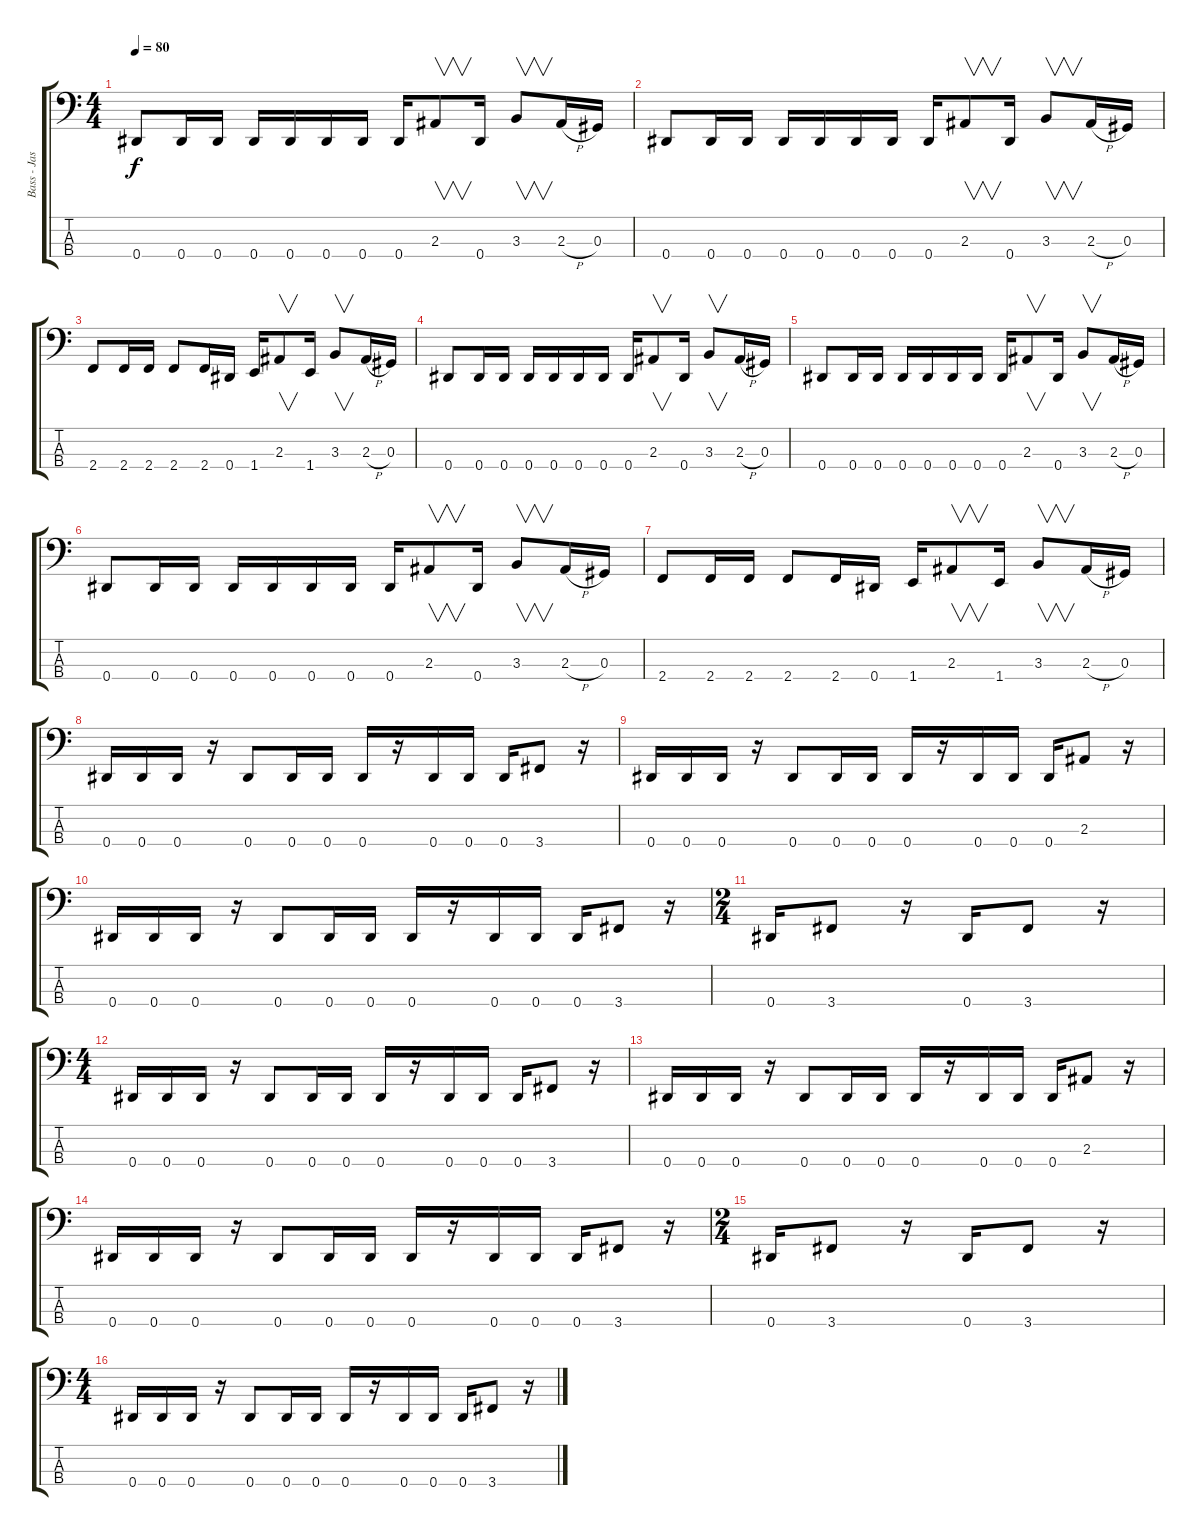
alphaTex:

\track ("Bass - Jason" "Bass - Jas") {instrument electricbasspick}
\staff {score tabs}
\tuning (Gb2 Db2 Ab1 Eb1) {hide}
\ts (4 4)
\tempo 80
\clef f4
\ks c
0.4.8{dy f} 0.4.16 0.4.16 0.4.16 0.4.16 0.4.16 0.4.16 0.4.16 2.3.8{v} 0.4.16 3.3.8{v} 2.3{h}.16 0.3.16 |
0.4.8 0.4.16 0.4.16 0.4.16 0.4.16 0.4.16 0.4.16 0.4.16 2.3.8{v} 0.4.16 3.3.8{v} 2.3{h}.16 0.3.16 |
2.4.8 2.4.16 2.4.16 2.4.8 2.4.16 0.4.16 1.4.16 2.3.8{v} 1.4.16 3.3.8{v} 2.3{h}.16 0.3.16 |
0.4.8 0.4.16 0.4.16 0.4.16 0.4.16 0.4.16 0.4.16 0.4.16 2.3.8{v} 0.4.16 3.3.8{v} 2.3{h}.16 0.3.16 |
0.4.8 0.4.16 0.4.16 0.4.16 0.4.16 0.4.16 0.4.16 0.4.16 2.3.8{v} 0.4.16 3.3.8{v} 2.3{h}.16 0.3.16 |
0.4.8 0.4.16 0.4.16 0.4.16 0.4.16 0.4.16 0.4.16 0.4.16 2.3.8{v} 0.4.16 3.3.8{v} 2.3{h}.16 0.3.16 |
2.4.8 2.4.16 2.4.16 2.4.8 2.4.16 0.4.16 1.4.16 2.3.8{v} 1.4.16 3.3.8{v} 2.3{h}.16 0.3.16 |
0.4.16 0.4.16 0.4.16 r.16 0.4.8 0.4.16 0.4.16 0.4.16 r.16 0.4.16 0.4.16 0.4.16 3.4.8 r.16 |
0.4.16 0.4.16 0.4.16 r.16 0.4.8 0.4.16 0.4.16 0.4.16 r.16 0.4.16 0.4.16 0.4.16 2.3.8 r.16 |
0.4.16 0.4.16 0.4.16 r.16 0.4.8 0.4.16 0.4.16 0.4.16 r.16 0.4.16 0.4.16 0.4.16 3.4.8 r.16 |
\ts (2 4)
0.4.16 3.4.8 r.16 0.4.16 3.4.8 r.16 |
\ts (4 4)
0.4.16 0.4.16 0.4.16 r.16 0.4.8 0.4.16 0.4.16 0.4.16 r.16 0.4.16 0.4.16 0.4.16 3.4.8 r.16 |
0.4.16 0.4.16 0.4.16 r.16 0.4.8 0.4.16 0.4.16 0.4.16 r.16 0.4.16 0.4.16 0.4.16 2.3.8 r.16 |
0.4.16 0.4.16 0.4.16 r.16 0.4.8 0.4.16 0.4.16 0.4.16 r.16 0.4.16 0.4.16 0.4.16 3.4.8 r.16 |
\ts (2 4)
0.4.16 3.4.8 r.16 0.4.16 3.4.8 r.16 |
\ts (4 4)
0.4.16 0.4.16 0.4.16 r.16 0.4.8 0.4.16 0.4.16 0.4.16 r.16 0.4.16 0.4.16 0.4.16 3.4.8 r.16
